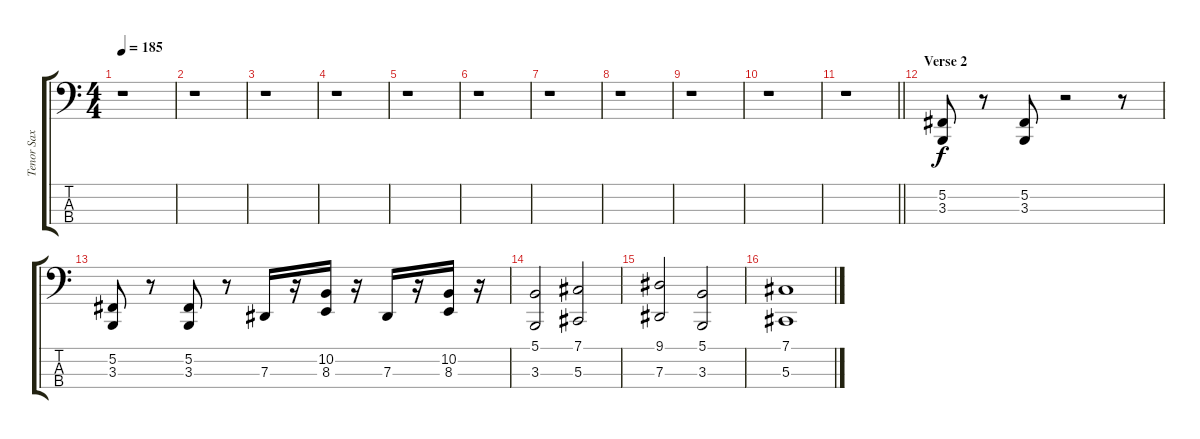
\track ("Tenor Sax" "Tenor Sax") {instrument tenorsax}
\staff {score tabs}
\tuning (Gb2 Db2 Ab1 Eb1) {hide}
\ts (4 4)
\tempo 185
\clef f4
\ks c
r.1{dy f} |
r.1 |
r.1 |
r.1 |
r.1 |
r.1 |
r.1 |
r.1 |
r.1 |
r.1 |
\barLineRight lightlight
r.1 |
\section ("" "Verse 2")
(5.2 3.3).8 r.8 (5.2 3.3).8 r.2 r.8 |
(5.2 3.3).8 r.8 (5.2 3.3).8 r.8 7.3.16 r.16 (10.2 8.3).16 r.16 7.3.16 r.16 (10.2 8.3).16 r.16 |
(5.1 3.3).2 (7.1 5.3).2 |
(9.1 7.3).2 (5.1 3.3).2 |
(7.1 5.3).1
